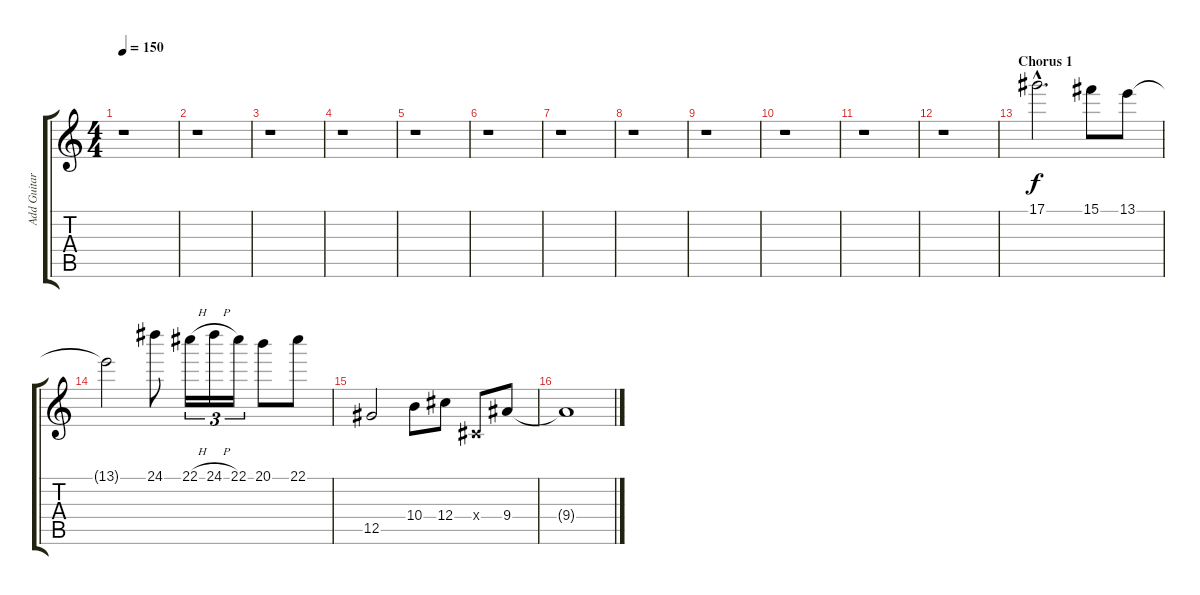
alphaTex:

\track ("Add Guitar 3" "Add Guitar") {instrument distortionguitar}
\staff {score tabs}
\tuning (Eb4 Bb3 Gb3 Db3 Ab2 Eb2) {hide}
\ts (4 4)
\tempo 150
\clef g2
\ks c
r.1{dy f} |
r.1 |
r.1 |
r.1 |
r.1 |
r.1 |
r.1 |
r.1 |
r.1 |
r.1 |
r.1 |
r.1 |
\section ("" "Chorus 1")
17.1{hac}.2{d} 15.1.8 13.1.8 |
13.1{t}.2 24.1.8 22.1{h}.16{tu (3 2)} 24.1{h}.16{tu (3 2)} 22.1.16{tu (3 2)} 20.1.8 22.1.8 |
12.5.2 10.4.8 12.4.8 0.4{x}.8 9.4.8 |
9.4{t}.1
